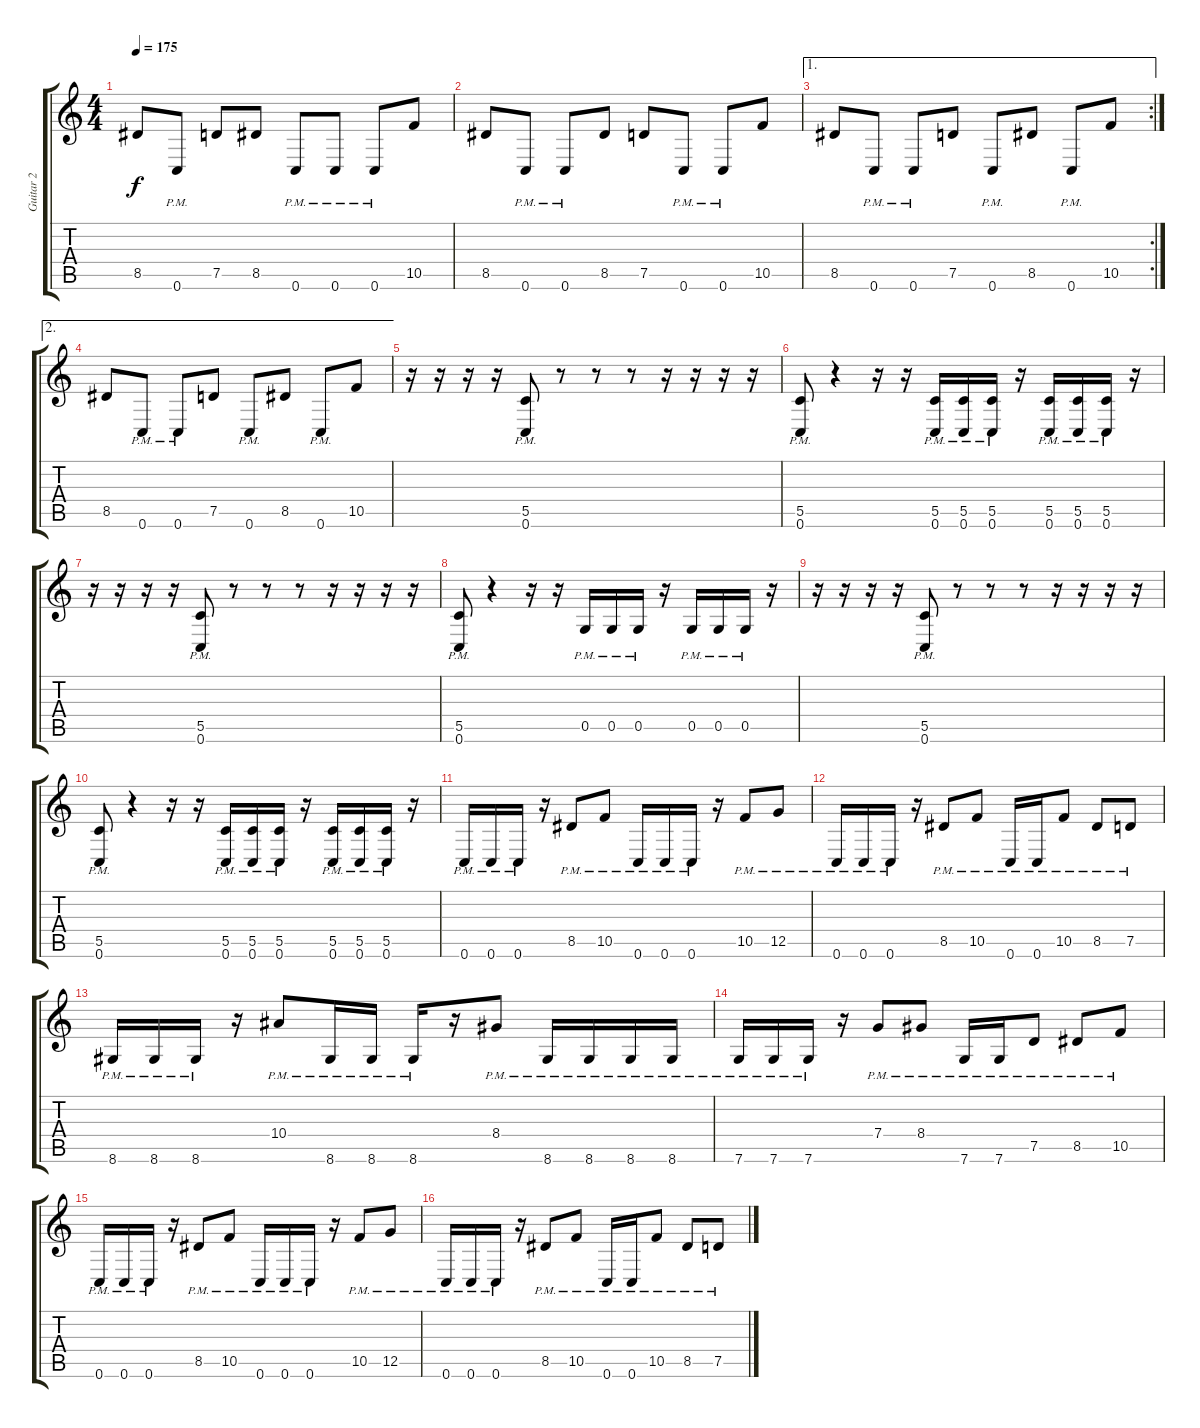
\track ("Guitar 2" "Guitar 2") {instrument distortionguitar}
\staff {score tabs}
\tuning (D4 A3 F3 C3 G2 C2) {hide}
\ts (4 4)
\tempo 175
\clef g2
\ks c
8.5.8{dy f} 0.6{pm}.8 7.5.8 8.5.8 0.6{pm}.8 0.6{pm}.8 0.6{pm}.8 10.5.8 |
8.5.8 0.6{pm}.8 0.6{pm}.8 8.5.8 7.5.8 0.6{pm}.8 0.6{pm}.8 10.5.8 |
\ae 1
\rc 2
8.5.8 0.6{pm}.8 0.6{pm}.8 7.5.8 0.6{pm}.8 8.5.8 0.6{pm}.8 10.5.8 |
\ae 2
8.5.8 0.6{pm}.8 0.6{pm}.8 7.5.8 0.6{pm}.8 8.5.8 0.6{pm}.8 10.5.8 |
r.16 r.16 r.16 r.16 (5.5{pm} 0.6).8 r.8 r.8 r.8 r.16 r.16 r.16 r.16 |
(5.5{pm} 0.6).8 r.4 r.16 r.16 (5.5{pm} 0.6).16 (5.5{pm} 0.6).16 (5.5{pm} 0.6).16 r.16 (5.5{pm} 0.6).16 (5.5{pm} 0.6).16 (5.5{pm} 0.6).16 r.16 |
r.16 r.16 r.16 r.16 (5.5{pm} 0.6).8 r.8 r.8 r.8 r.16 r.16 r.16 r.16 |
(5.5{pm} 0.6).8 r.4 r.16 r.16 0.5{pm}.16 0.5{pm}.16 0.5{pm}.16 r.16 0.5{pm}.16 0.5{pm}.16 0.5{pm}.16 r.16 |
r.16 r.16 r.16 r.16 (5.5{pm} 0.6).8 r.8 r.8 r.8 r.16 r.16 r.16 r.16 |
(5.5{pm} 0.6).8 r.4 r.16 r.16 (5.5{pm} 0.6).16 (5.5{pm} 0.6).16 (5.5{pm} 0.6).16 r.16 (5.5{pm} 0.6).16 (5.5{pm} 0.6).16 (5.5{pm} 0.6).16 r.16 |
0.6{pm}.16 0.6{pm}.16 0.6{pm}.16 r.16 8.5{pm}.8 10.5{pm}.8 0.6{pm}.16 0.6{pm}.16 0.6{pm}.16 r.16 10.5{pm}.8 12.5{pm}.8 |
0.6{pm}.16 0.6{pm}.16 0.6{pm}.16 r.16 8.5{pm}.8 10.5{pm}.8 0.6{pm}.16 0.6{pm}.16 10.5{pm}.8 8.5{pm}.8 7.5{pm}.8 |
8.6{pm}.16 8.6{pm}.16 8.6{pm}.16 r.16 10.4{pm}.8 8.6{pm}.16 8.6{pm}.16 8.6{pm}.16 r.16 8.4{pm}.8 8.6{pm}.16 8.6{pm}.16 8.6{pm}.16 8.6{pm}.16 |
7.6{pm}.16 7.6{pm}.16 7.6{pm}.16 r.16 7.4{pm}.8 8.4{pm}.8 7.6{pm}.16 7.6{pm}.16 7.5{pm}.8 8.5{pm}.8 10.5{pm}.8 |
0.6{pm}.16 0.6{pm}.16 0.6{pm}.16 r.16 8.5{pm}.8 10.5{pm}.8 0.6{pm}.16 0.6{pm}.16 0.6{pm}.16 r.16 10.5{pm}.8 12.5{pm}.8 |
0.6{pm}.16 0.6{pm}.16 0.6{pm}.16 r.16 8.5{pm}.8 10.5{pm}.8 0.6{pm}.16 0.6{pm}.16 10.5{pm}.8 8.5{pm}.8 7.5{pm}.8
